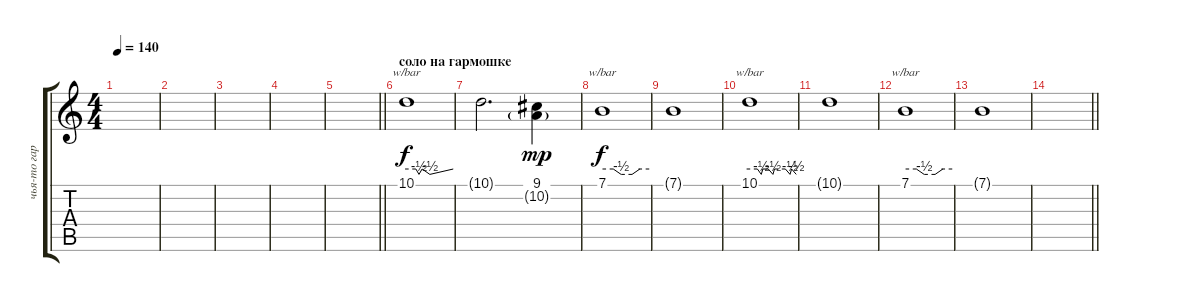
\track ("чья-то гармошка:)" "чья-то гар") {instrument harmonica}
\staff {score tabs}
\tuning (E4 B3 G3 D3 A2 E2) {hide}
\ts (4 4)
\tempo 140
\clef g2
\ks c
|
|
|
|
\barLineRight lightlight
|
\section ("" "соло на гармошке")
10.1.1{tbe (custom default 0 0 12 0 16 -2 20 0 30 -2 60 0)} |
10.1{t}.2{d} (9.1 10.2{g}).4{dy mp} |
7.1.1{tbe (custom default 0 0 14 0 24 -2 38 -2 48 0 60 0) dy f} |
7.1{t}.1 |
10.1.1{tbe (custom default 0 0 10 0 15 -2 17 0 24 0 30 -2 32 0 46 0 52 -2 54 0 60 -2)} |
10.1{t}.1 |
7.1.1{tbe (custom default 0 0 14 0 24 -2 38 -2 48 0 60 0)} |
7.1{t}.1 |
\barLineRight lightlight
